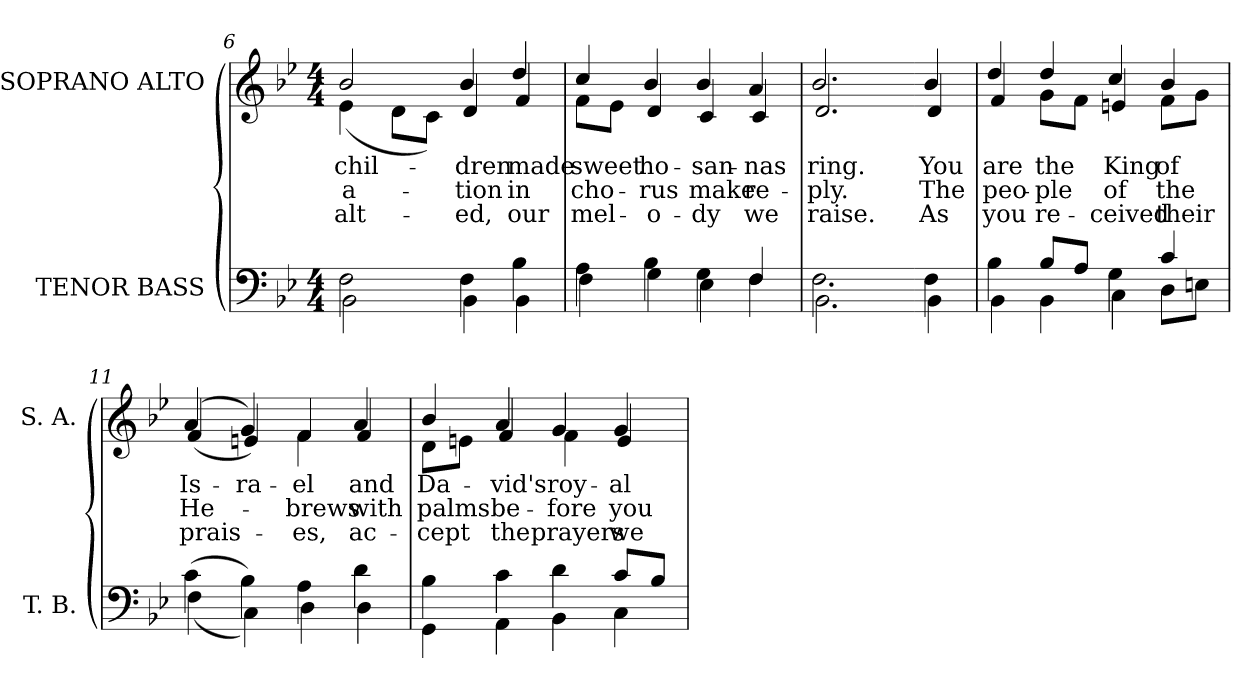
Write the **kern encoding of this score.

**kern	**kern	**text	**text	**text
*part2	*part1	*part1	*part1	*part1
*staff2	*staff1	*staff1	*staff1	*staff1
*I"TENOR BASS	*I"SOPRANO ALTO	*	*	*
*I'T. B.	*I'S. A.	*	*	*
*clefF4	*clefG2	*	*	*
*k[b-e-]	*k[b-e-]	*	*	*
*B-:	*B-:	*	*	*
*M4/4	*M4/4	*	*	*
=6	=6	=6	=6	=6
*^	*	*	*	*
!	!	!	!LO:LY:b:color=#000000	!LO:LY:b:color=#000000	!LO:LY:b:color=#000000
*	*	*^	*	*	*
2Fi\	2BB-i\	2b-i/	(4e-i\	chil-	-a-	-alt-
.	.	.	8di\L	.	.	.
.	.	.	8ci\J)	.	.	.
!	!	!	!	!LO:LY:b:color=#000000	!LO:LY:b:color=#000000	!LO:LY:b:color=#000000
4Fi\	4BB-i\	4b-i/	4di/	-dren	-tion	-ed,
!	!	!	!	!LO:LY:b:color=#000000	!LO:LY:b:color=#000000	!LO:LY:b:color=#000000
4B-i\	4BB-i\	4ddi/	4fi/	made	in	our
=7	=7	=7	=7	=7	=7	=7
!	!	!	!	!LO:LY:b:color=#000000	!LO:LY:b:color=#000000	!LO:LY:b:color=#000000
4Ai\	4Fi\	4cci/	8fi\L	sweet	cho-	mel-
.	.	.	8e-i\J	.	.	.
!	!	!	!	!LO:LY:b:color=#000000	!LO:LY:b:color=#000000	!LO:LY:b:color=#000000
4B-i\	4Gi\	4b-i/	4di/	ho-	-rus	-o-
!	!	!	!	!LO:LY:b:color=#000000	!LO:LY:b:color=#000000	!LO:LY:b:color=#000000
4Gi\	4E-i\	4b-i/	4ci/	-san-	make	-dy
!	!	!	!	!LO:LY:b:color=#000000	!LO:LY:b:color=#000000	!LO:LY:b:color=#000000
4Fi/	4Fi\	4ai/	4ci/	-nas	re-	we
=8	=8	=8	=8	=8	=8	=8
!	!	!	!	!LO:LY:b:color=#000000	!LO:LY:b:color=#000000	!LO:LY:b:color=#000000
2.Fi\	2.BB-i\	2.b-i/	2.di/	ring.	-ply.	raise.
!!LO:LB:g=z	!!
=9-	=9-	=9-	=9-	=9-	=9-	=9-
!	!	!	!	!LO:LY:b:color=#000000	!LO:LY:b:color=#000000	!LO:LY:b:color=#000000
4Fi\	4BB-i\	4b-i/	4di/	You	The	As
=10	=10	=10	=10	=10	=10	=10
!	!	!	!	!LO:LY:b:color=#000000	!LO:LY:b:color=#000000	!LO:LY:b:color=#000000
4B-i\	4BB-i\	4ddi/	4fi/	are	peo-	you
!	!	!	!	!LO:LY:b:color=#000000	!LO:LY:b:color=#000000	!LO:LY:b:color=#000000
8B-i/L	4BB-i\	4ddi/	8gi\L	the	-ple	re-
8Ai/J	.	.	8fi\J	.	.	.
!	!	!	!	!LO:LY:b:color=#000000	!LO:LY:b:color=#000000	!LO:LY:b:color=#000000
4Gi\	4Ci\	4cci/	4eni/	King	of	-ceived
!	!	!	!	!LO:LY:b:color=#000000	!LO:LY:b:color=#000000	!LO:LY:b:color=#000000
4ci/	8Di\L	4b-i/	8fi\L	of	the	their
.	8Eni\J	.	8gi\J	.	.	.
=11	=11	=11	=11	=11	=11	=11
!	!	!	!	!LO:LY:b:color=#000000	!LO:LY:b:color=#000000	!LO:LY:b:color=#000000
(4ci\	(4Fi\	(4ai/	(4fi/	Is-	He-	prais-
!	!	!	!	!LO:LY:b:color=#000000	!	!
4B-i\)	4Ci\)	4gi/)	4eni/)	-ra-	.	.
!	!	!	!	!LO:LY:b:color=#000000	!LO:LY:b:color=#000000	!LO:LY:b:color=#000000
4Ai\	4Di\	4fi/	4fi\	-el	-brews	-es,
!	!	!	!	!LO:LY:b:color=#000000	!LO:LY:b:color=#000000	!LO:LY:b:color=#000000
4di\	4Di\	4ai/	4fi/	and	with	ac-
=12	=12	=12	=12	=12	=12	=12
!	!	!	!	!LO:LY:b:color=#000000	!LO:LY:b:color=#000000	!LO:LY:b:color=#000000
4B-i\	4GGi\	4b-i/	8di\L	Da-	palms	-cept
.	.	.	8eni\J	.	.	.
!	!	!	!	!LO:LY:b:color=#000000	!LO:LY:b:color=#000000	!LO:LY:b:color=#000000
4ci\	4AAi\	4ai/	4fi/	-vid's	be-	the
!	!	!	!	!LO:LY:b:color=#000000	!LO:LY:b:color=#000000	!LO:LY:b:color=#000000
4di\	4BB-i\	4gi/	4fi\	roy-	-fore	prayers
!	!	!	!	!LO:LY:b:color=#000000	!LO:LY:b:color=#000000	!LO:LY:b:color=#000000
8ci/L	4Ci\	4gi/	4ei/	-al	you	we
8B-i/J	.	.	.	.	.	.
*v	*v	*	*	*	*	*
*	*v	*v	*	*	*
=	=	=	=	=
*-	*-	*-	*-	*-
